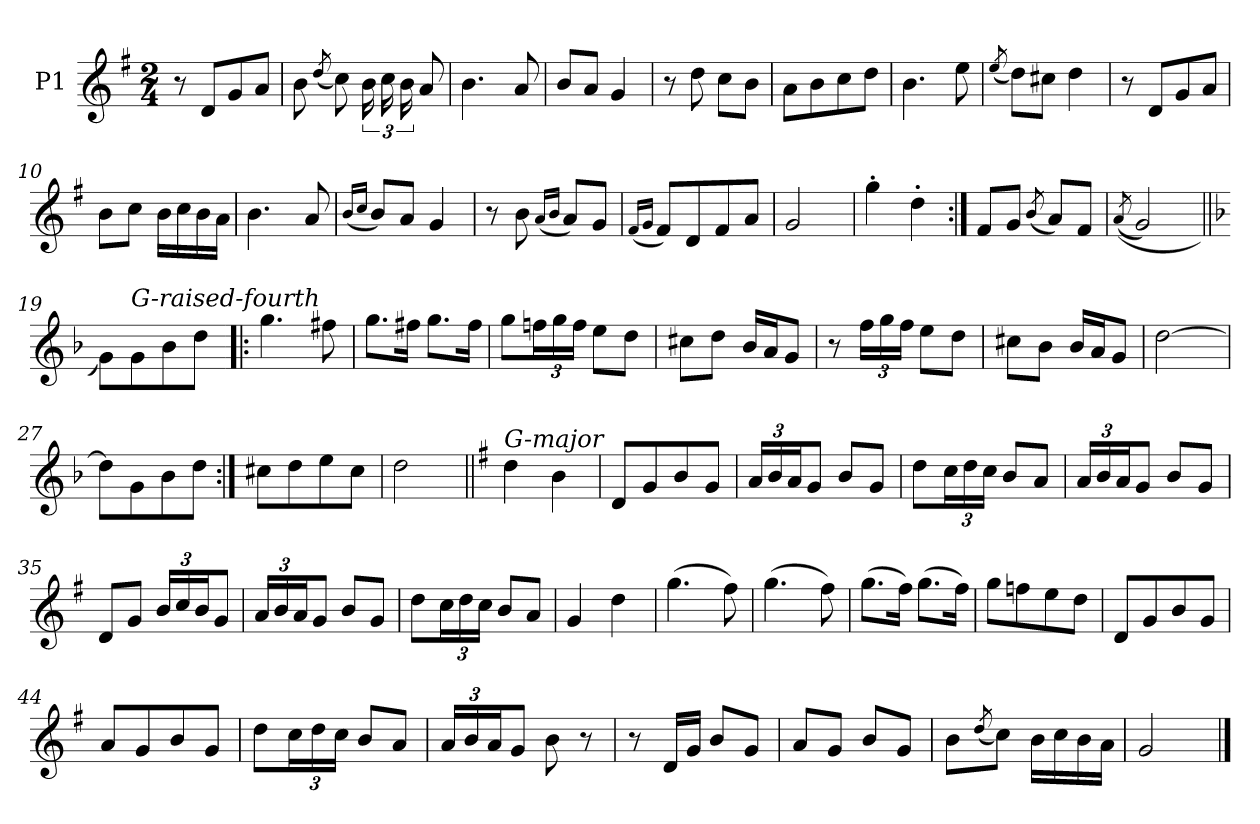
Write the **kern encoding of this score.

**kern
*part1
*staff1
*I"P1
*clefG2
*k[f#]
*G:
*M2/4
=1
8r
8dL
8g
8aJ
=2
8b
(8qdd/
8cc)
24b
24cc
24b
8a
=3
4.b
8a
=4
8bL
8aJ
4g
=5
8r
8dd
8ccL
8bJ
=6
8aL
8b
8cc
8ddJ
=7
4.b
8ee
=8
(8qee/
8ddL)
8cc#XJ
4dd
=9
8r
8dL
8g
8aJ
=10
8bL
8ccJ
16bLL
16cc
16b
16aJJ
=11
4.b
8a
=12
(16qqb/LL
16qqcc/JJ
8bL)
8aJ
4g
=13
8r
8b
(16qqa/LL
16qqb/JJ
8aL)
8gJ
=14
(16qqf#/LL
16qqg/JJ
8f#L)
8d
8f#
8aJ
=15
2g
=16
4gg'
4dd'
=17:|!
8f#L
8gJ
(8qb/
8aL)
8f#J
=18
((8qa/
2g)
=19||
*k[b-]
8gL)
!LO:TX:a:i:t=G-raised-fourth
8g
8b-
8ddJ
=20!|:
4.gg
8ff#X
=21
8.ggL
16ff#XJk
8.ggL
16ff#Jk
=22
8ggL
24ffnL
24gg
24ffJJ
8eeL
8ddJ
=23
8cc#XL
8ddJ
16b-LL
16aJ
8gJ
=24
8r
24ffLL
24gg
24ffJJ
8eeL
8ddJ
=25
8cc#XL
8b-J
16b-LL
16aJ
8gJ
=26
[2dd
=27
8ddL]
8g
8b-
8ddJ
=28:|!
8cc#XL
8dd
8ee
8cc#J
=29
2dd
=30||
*k[f#]
!LO:TX:a:i:t=G-major
4dd
4b
=31
8dL
8g
8b
8gJ
=32
24aLL
24b
24aJ
8gJ
8bL
8gJ
=33
8ddL
24ccL
24dd
24ccJJ
8bL
8aJ
=34
24aLL
24b
24aJ
8gJ
8bL
8gJ
=35
8dL
8gJ
24bLL
24cc
24bJ
8gJ
=36
24aLL
24b
24aJ
8gJ
8bL
8gJ
=37
8ddL
24ccL
24dd
24ccJJ
8bL
8aJ
=38
4g
4dd
=39
(4.gg
8ff#)
=40
(4.gg
8ff#)
=41
(8.ggL
16ff#Jk)
(8.ggL
16ff#Jk)
=42
8ggL
8ffn
8ee
8ddJ
=43
8dL
8g
8b
8gJ
=44
8aL
8g
8b
8gJ
=45
8ddL
24ccL
24dd
24ccJJ
8bL
8aJ
=46
24aLL
24b
24aJ
8gJ
8b
8r
=47
8r
16dLL
16gJJ
8bL
8gJ
=48
8aL
8gJ
8bL
8gJ
=49
8bL
(8qdd/
8ccJ)
16bLL
16cc
16b
16aJJ
=50
2g
==
*-
